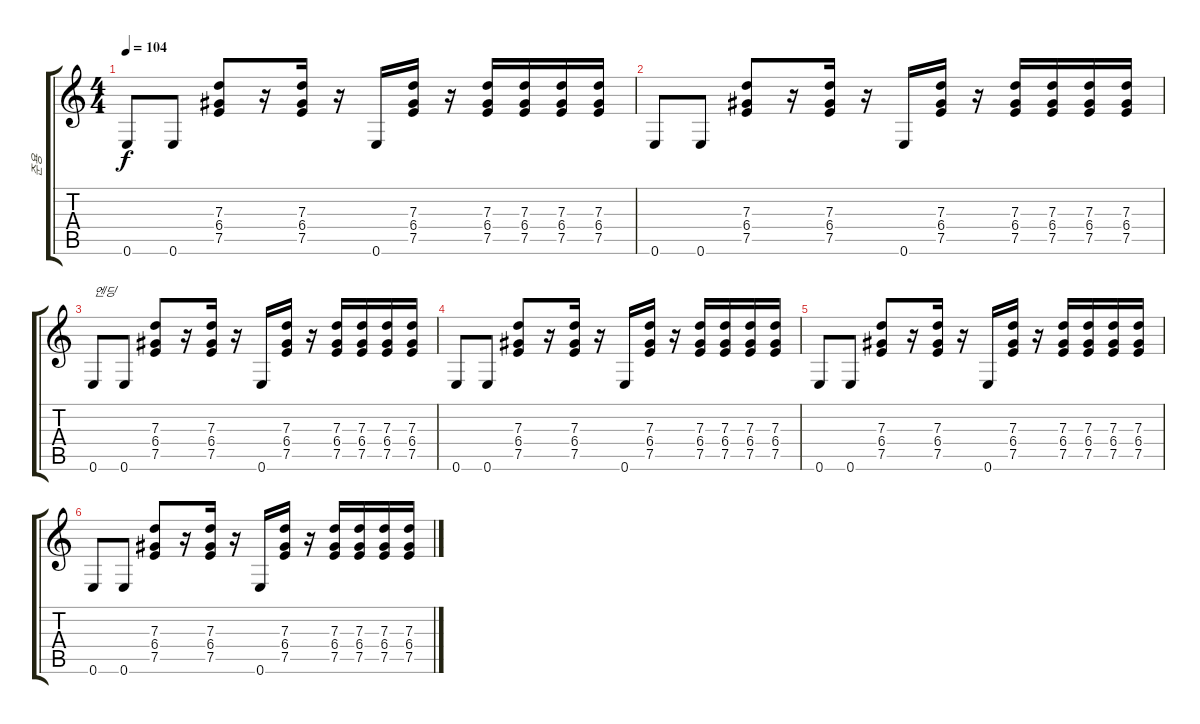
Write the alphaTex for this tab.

\track ("준용" "준용") {instrument electricguitarclean}
\staff {score tabs}
\tuning (E4 B3 G3 D3 A2 E2) {hide}
\ts (4 4)
\tempo 104
\clef g2
\ks c
0.6.8{dy f} 0.6.8 (7.3 6.4 7.5).8 r.16 (7.3 6.4 7.5).16 r.16 0.6.16 (7.3 6.4 7.5).16 r.16 (7.3 6.4 7.5).16 (7.3 6.4 7.5).16 (7.3 6.4 7.5).16 (7.3 6.4 7.5).16 |
0.6.8 0.6.8 (7.3 6.4 7.5).8 r.16 (7.3 6.4 7.5).16 r.16 0.6.16 (7.3 6.4 7.5).16 r.16 (7.3 6.4 7.5).16 (7.3 6.4 7.5).16 (7.3 6.4 7.5).16 (7.3 6.4 7.5).16 |
0.6.8{txt "엔딩"} 0.6.8 (7.3 6.4 7.5).8 r.16 (7.3 6.4 7.5).16 r.16 0.6.16 (7.3 6.4 7.5).16 r.16 (7.3 6.4 7.5).16 (7.3 6.4 7.5).16 (7.3 6.4 7.5).16 (7.3 6.4 7.5).16 |
0.6.8 0.6.8 (7.3 6.4 7.5).8 r.16 (7.3 6.4 7.5).16 r.16 0.6.16 (7.3 6.4 7.5).16 r.16 (7.3 6.4 7.5).16 (7.3 6.4 7.5).16 (7.3 6.4 7.5).16 (7.3 6.4 7.5).16 |
0.6.8 0.6.8 (7.3 6.4 7.5).8 r.16 (7.3 6.4 7.5).16 r.16 0.6.16 (7.3 6.4 7.5).16 r.16 (7.3 6.4 7.5).16 (7.3 6.4 7.5).16 (7.3 6.4 7.5).16 (7.3 6.4 7.5).16 |
0.6.8 0.6.8 (7.3 6.4 7.5).8 r.16 (7.3 6.4 7.5).16 r.16 0.6.16 (7.3 6.4 7.5).16 r.16 (7.3 6.4 7.5).16 (7.3 6.4 7.5).16 (7.3 6.4 7.5).16 (7.3 6.4 7.5).16
